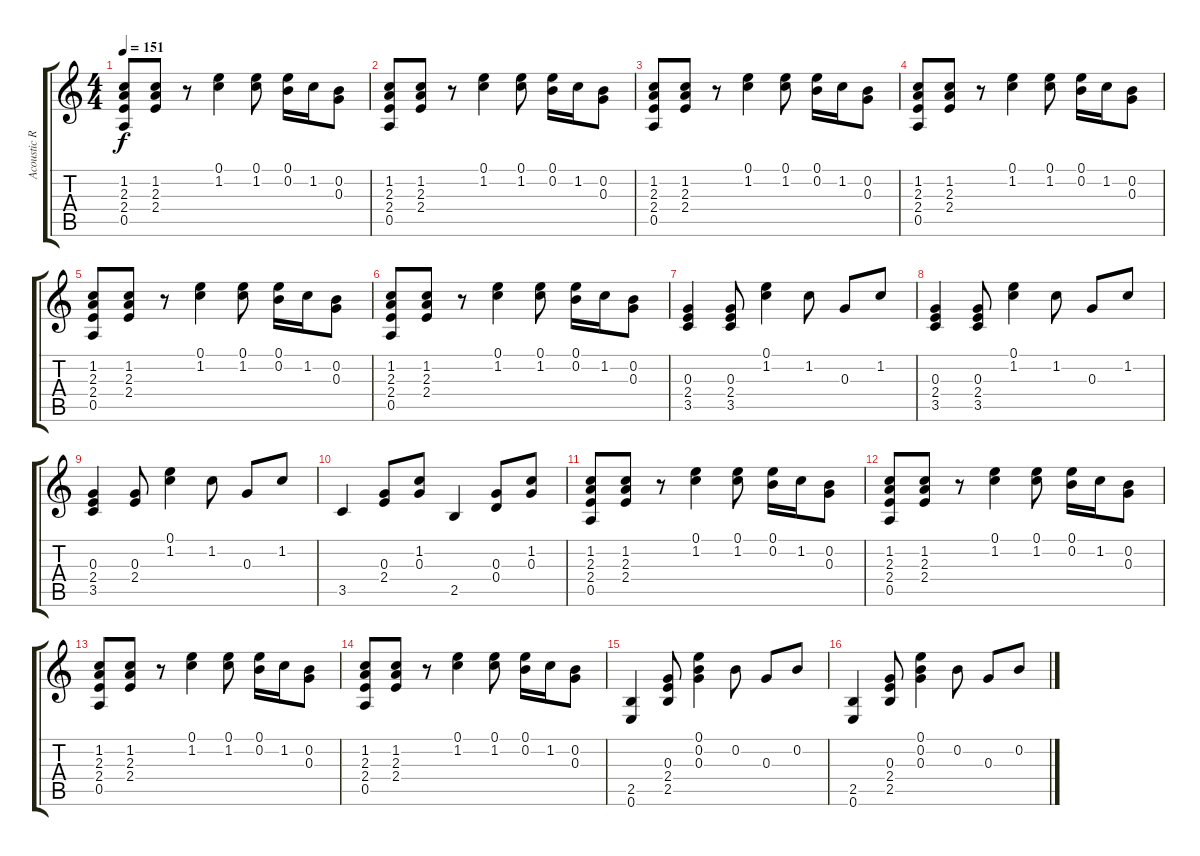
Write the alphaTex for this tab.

\track ("Acoustic Rhythm" "Acoustic R") {instrument acousticguitarsteel}
\staff {score tabs}
\tuning (E4 B3 G3 D3 A2 E2) {hide}
\ts (4 4)
\tempo 151
\clef g2
\ks c
(1.2 2.3 2.4 0.5).8{dy f} (1.2 2.3 2.4).8 r.8 (0.1 1.2).4 (0.1 1.2).8 (0.1 0.2).16 1.2.16 (0.2 0.3).8 |
(1.2 2.3 2.4 0.5).8 (1.2 2.3 2.4).8 r.8 (0.1 1.2).4 (0.1 1.2).8 (0.1 0.2).16 1.2.16 (0.2 0.3).8 |
(1.2 2.3 2.4 0.5).8 (1.2 2.3 2.4).8 r.8 (0.1 1.2).4 (0.1 1.2).8 (0.1 0.2).16 1.2.16 (0.2 0.3).8 |
(1.2 2.3 2.4 0.5).8 (1.2 2.3 2.4).8 r.8 (0.1 1.2).4 (0.1 1.2).8 (0.1 0.2).16 1.2.16 (0.2 0.3).8 |
(1.2 2.3 2.4 0.5).8 (1.2 2.3 2.4).8 r.8 (0.1 1.2).4 (0.1 1.2).8 (0.1 0.2).16 1.2.16 (0.2 0.3).8 |
(1.2 2.3 2.4 0.5).8 (1.2 2.3 2.4).8 r.8 (0.1 1.2).4 (0.1 1.2).8 (0.1 0.2).16 1.2.16 (0.2 0.3).8 |
(0.3 2.4 3.5).4 (0.3 2.4 3.5).8 (0.1 1.2).4 1.2.8 0.3.8 1.2.8 |
(0.3 2.4 3.5).4 (0.3 2.4 3.5).8 (0.1 1.2).4 1.2.8 0.3.8 1.2.8 |
(0.3 2.4 3.5).4 (0.3 2.4).8 (0.1 1.2).4 1.2.8 0.3.8 1.2.8 |
3.5.4 (0.3 2.4).8 (1.2 0.3).8 2.5.4 (0.3 0.4).8 (1.2 0.3).8 |
(1.2 2.3 2.4 0.5).8 (1.2 2.3 2.4).8 r.8 (0.1 1.2).4 (0.1 1.2).8 (0.1 0.2).16 1.2.16 (0.2 0.3).8 |
(1.2 2.3 2.4 0.5).8 (1.2 2.3 2.4).8 r.8 (0.1 1.2).4 (0.1 1.2).8 (0.1 0.2).16 1.2.16 (0.2 0.3).8 |
(1.2 2.3 2.4 0.5).8 (1.2 2.3 2.4).8 r.8 (0.1 1.2).4 (0.1 1.2).8 (0.1 0.2).16 1.2.16 (0.2 0.3).8 |
(1.2 2.3 2.4 0.5).8 (1.2 2.3 2.4).8 r.8 (0.1 1.2).4 (0.1 1.2).8 (0.1 0.2).16 1.2.16 (0.2 0.3).8 |
(2.5 0.6).4 (0.3 2.4 2.5).8 (0.1 0.2 0.3).4 0.2.8 0.3.8 0.2.8 |
(2.5 0.6).4 (0.3 2.4 2.5).8 (0.1 0.2 0.3).4 0.2.8 0.3.8 0.2.8
